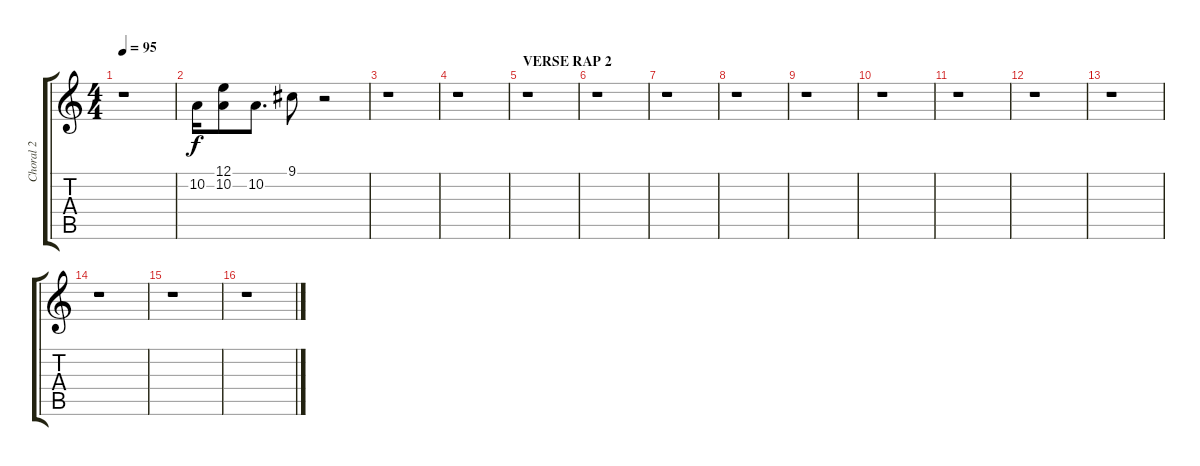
\track ("Choral 2" "Choral 2") {instrument clarinet}
\staff {score tabs}
\tuning (E4 B3 G3 D3 A2 E2) {hide}
\ts (4 4)
\tempo 95
\clef g2
\ks c
r.1{dy f} |
10.2.16 (12.1 10.2).8 10.2.8{d} 9.1.8 r.2 |
r.1 |
r.1 |
\section ("" "VERSE RAP 2")
r.1 |
r.1 |
r.1 |
r.1 |
r.1 |
r.1 |
r.1 |
r.1 |
r.1 |
r.1 |
r.1 |
r.1
